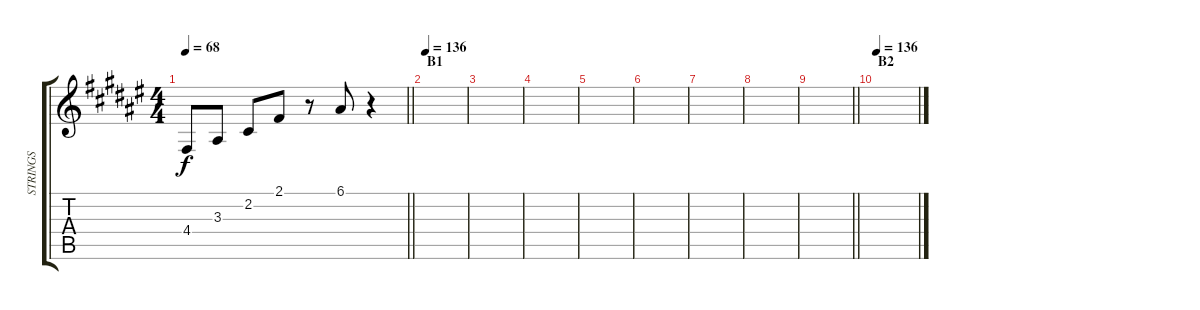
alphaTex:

\track ("STRINGS" "STRINGS") {instrument pizzicatostrings}
\staff {score tabs}
\tuning (E4 B3 G3 D3 A2 E2) {hide}
\ts (4 4)
\tempo 68
\clef g2
\barLineRight lightlight
\ks f#
4.4.8{dy f} 3.3.8 2.2.8 2.1.8 r.8 6.1.8 r.4 |
\section ("" "B1")
\tempo 136
|
|
|
|
|
|
|
\barLineRight lightlight
|
\section ("" "B2")
\tempo 136
